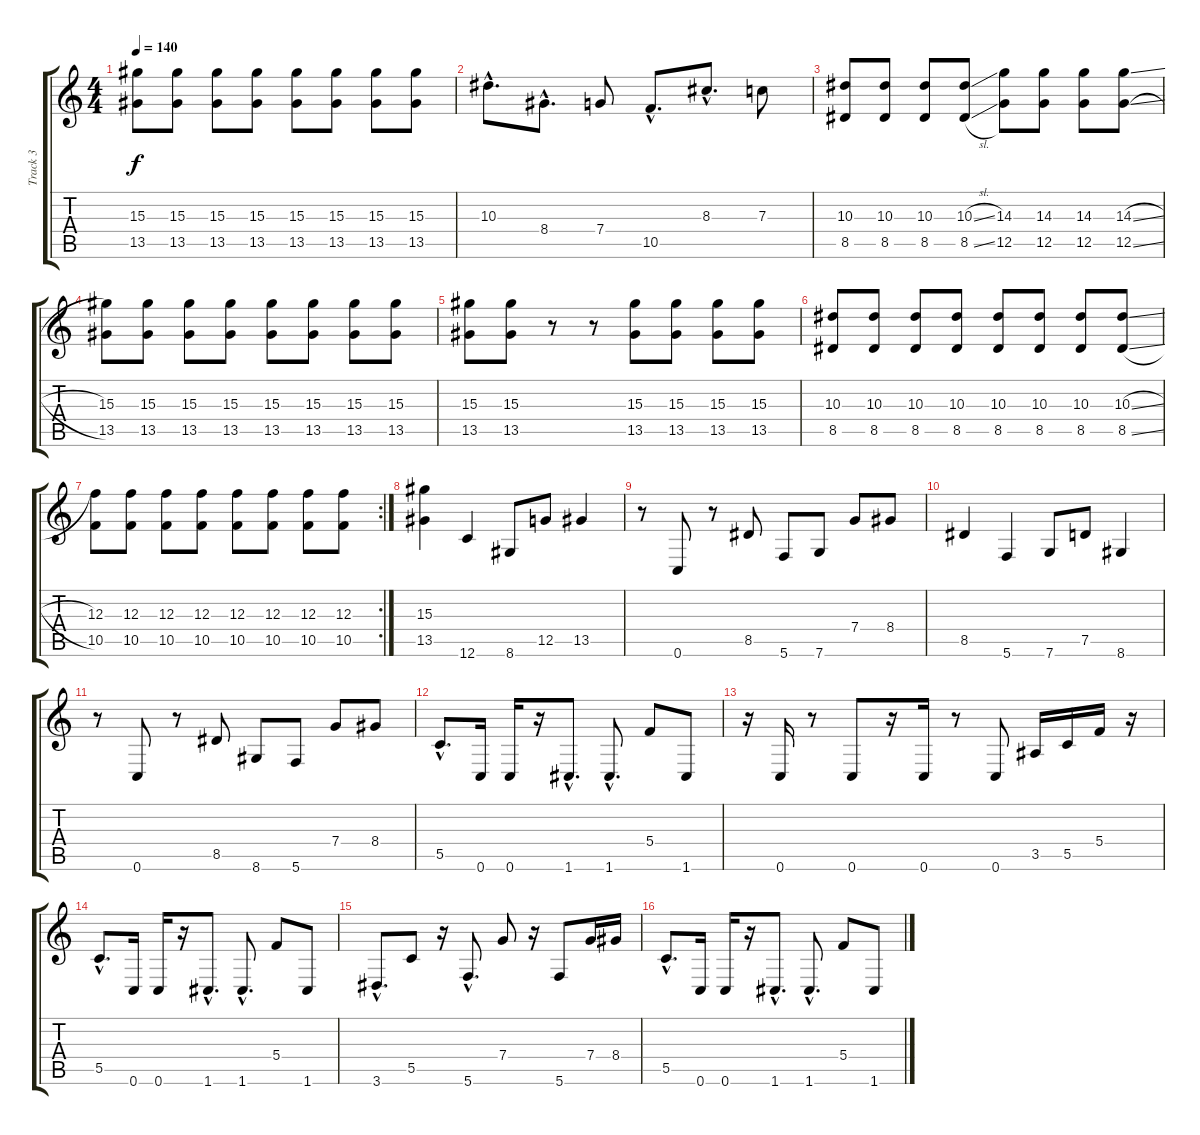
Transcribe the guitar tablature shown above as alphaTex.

\track ("Track 3" "Track 3") {instrument distortionguitar}
\staff {score tabs}
\tuning (D4 A3 F3 C3 G2 C2) {hide}
\ts (4 4)
\tempo 140
\clef g2
\ks c
(15.3 13.5).8{dy f} (15.3 13.5).8 (15.3 13.5).8 (15.3 13.5).8 (15.3 13.5).8 (15.3 13.5).8 (15.3 13.5).8 (15.3 13.5).8 |
10.3{hac}.8{d} 8.4{hac}.8{d} 7.4.8 10.5{hac}.8{d} 8.3{hac}.8{d} 7.3.8 |
(10.3 8.5).8 (10.3 8.5).8 (10.3 8.5).8 (10.3{sl} 8.5{sl}).8 (14.3 12.5).8 (14.3 12.5).8 (14.3 12.5).8 (14.3{sl} 12.5{sl}).8 |
(15.3 13.5).8 (15.3 13.5).8 (15.3 13.5).8 (15.3 13.5).8 (15.3 13.5).8 (15.3 13.5).8 (15.3 13.5).8 (15.3 13.5).8 |
(15.3 13.5).8 (15.3 13.5).8 r.8 r.8 (15.3 13.5).8 (15.3 13.5).8 (15.3 13.5).8 (15.3 13.5).8 |
(10.3 8.5).8 (10.3 8.5).8 (10.3 8.5).8 (10.3 8.5).8 (10.3 8.5).8 (10.3 8.5).8 (10.3 8.5).8 (10.3{sl} 8.5{sl}).8 |
\rc 2
(12.3 10.5).8 (12.3 10.5).8 (12.3 10.5).8 (12.3 10.5).8 (12.3 10.5).8 (12.3 10.5).8 (12.3 10.5).8 (12.3 10.5).8 |
(15.3 13.5).4 12.6.4 8.6.8 12.5.8 13.5.4 |
r.8 0.6.8 r.8 8.5.8 5.6.8 7.6.8 7.4.8 8.4.8 |
8.5.4 5.6.4 7.6.8 7.5.8 8.6.4 |
r.8 0.6.8 r.8 8.5.8 8.6.8 5.6.8 7.4.8 8.4.8 |
5.5{hac}.8{d} 0.6.16 0.6.16 r.16 1.6{hac}.8{d} 1.6{hac}.8{d} 5.4.8 1.6.8 |
r.16 0.6.16 r.8 0.6.8 r.16 0.6.16 r.8 0.6.8 3.5.16 5.5.16 5.4.16 r.16 |
5.5{hac}.8{d} 0.6.16 0.6.16 r.16 1.6{hac}.8{d} 1.6{hac}.8{d} 5.4.8 1.6.8 |
3.6{hac}.8{d} 5.5.8 r.16 5.6{hac}.8{d} 7.4.8 r.16 5.6.8 7.4.16 8.4.16 |
5.5{hac}.8{d} 0.6.16 0.6.16 r.16 1.6{hac}.8{d} 1.6{hac}.8{d} 5.4.8 1.6.8
